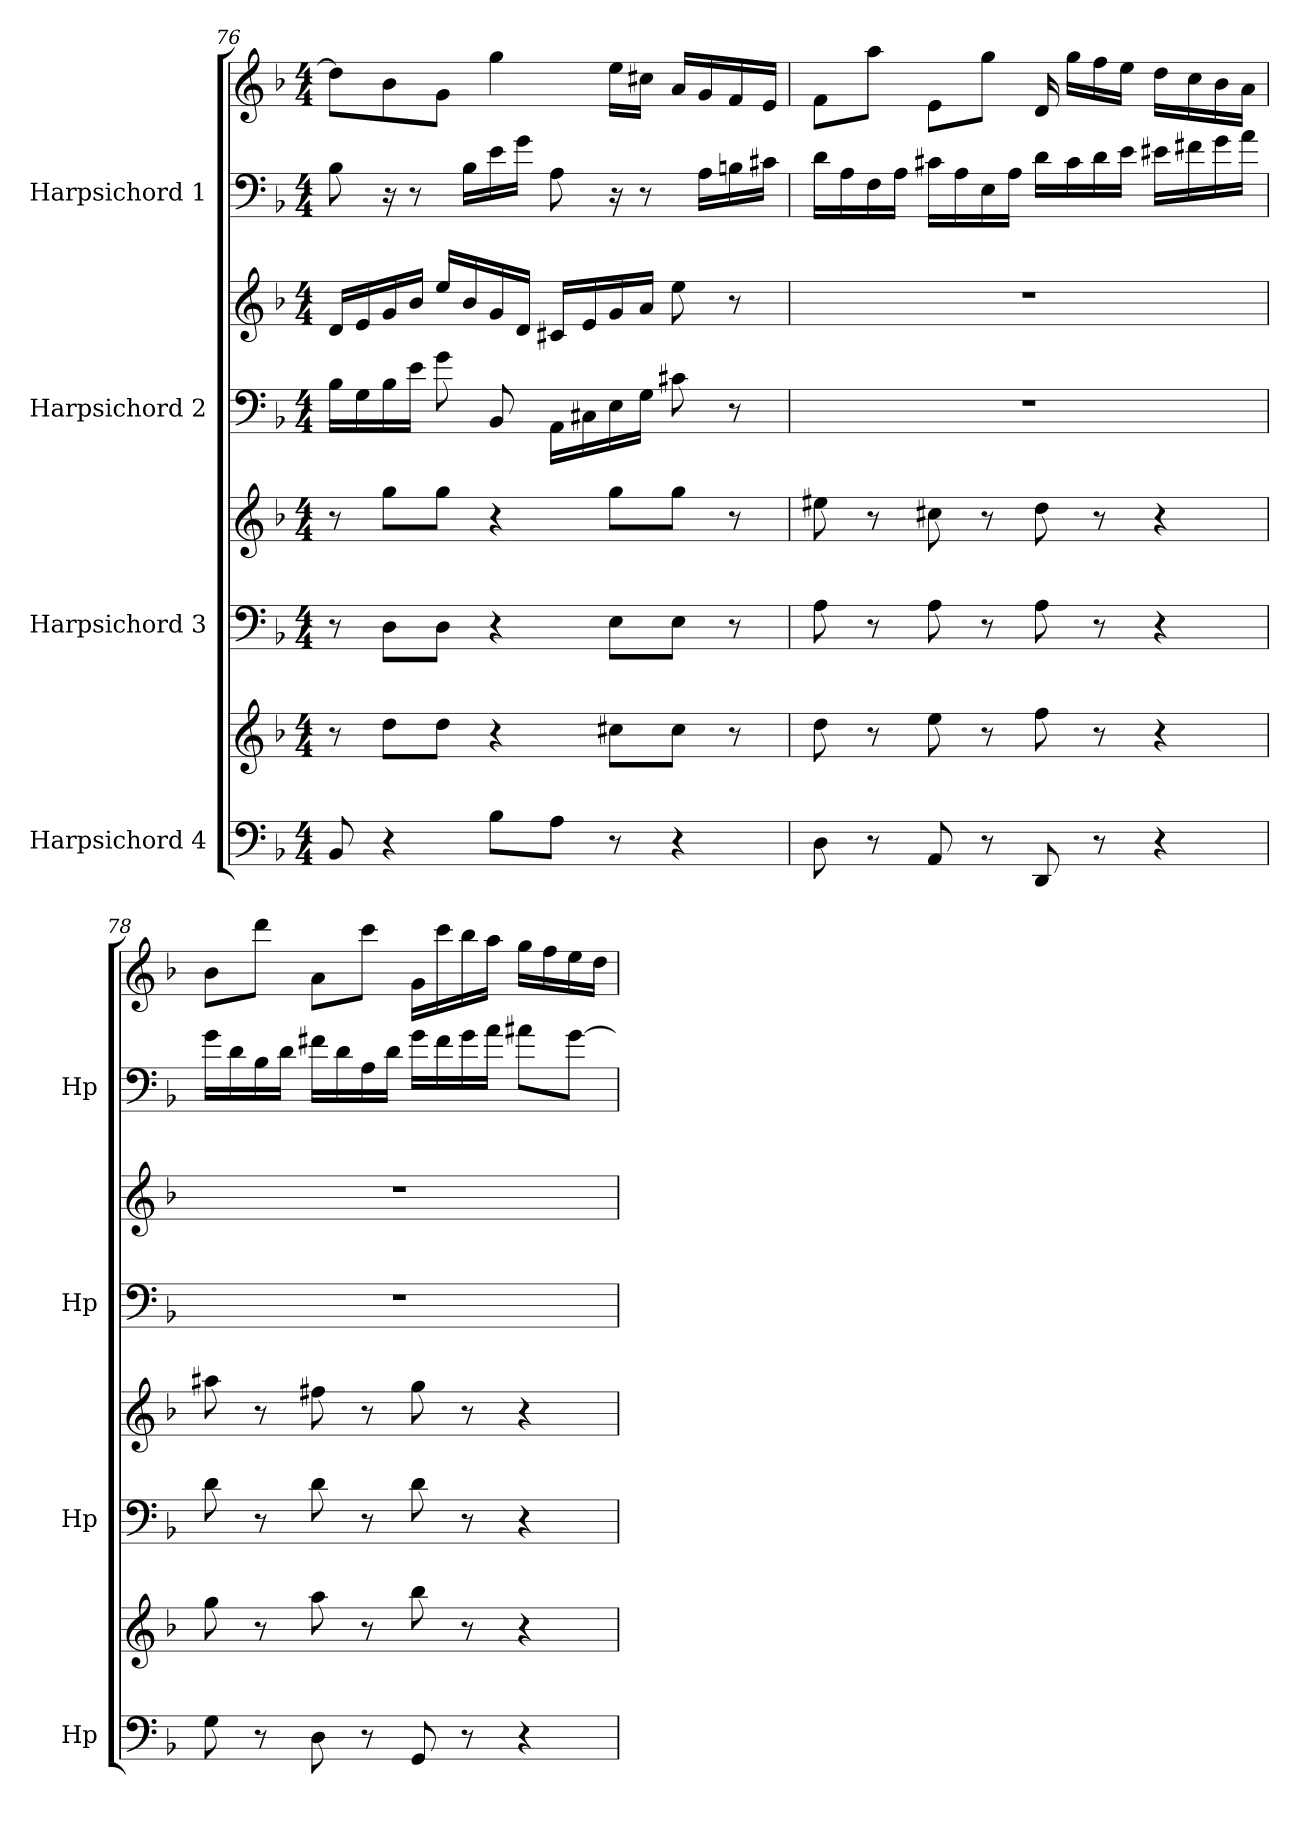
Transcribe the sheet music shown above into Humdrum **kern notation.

**kern	**kern	**kern	**kern	**kern	**kern	**kern	**kern
*part4	*part4	*part3	*part3	*part2	*part2	*part1	*part1
*staff8	*staff7	*staff6	*staff5	*staff4	*staff3	*staff2	*staff1
*I"Harpsichord 4	*	*I"Harpsichord 3	*	*I"Harpsichord 2	*	*I"Harpsichord 1	*
*I'Hp	*	*I'Hp	*	*I'Hp	*	*I'Hp	*
!!LO:LB:g=z
*clefF4	*clefG2	*clefF4	*clefG2	*clefF4	*clefG2	*clefF4	*clefG2
*k[b-]	*k[b-]	*k[b-]	*k[b-]	*k[b-]	*k[b-]	*k[b-]	*k[b-]
*M4/4	*M4/4	*M4/4	*M4/4	*M4/4	*M4/4	*M4/4	*M4/4
=76	=76	=76	=76	=76	=76	=76	=76
8BB-/	8r	8r	8r	16B-\LL	16d/LL	8B-\	8dd\L]
.	.	.	.	16G\	16e/	.	.
4r	8dd\L	8D\L	8gg\L	16B-\	16g/	16r	8b-\
.	.	.	.	16e\JJ	16b-/JJ	8r	.
.	8dd\J	8D\J	8gg\J	8g\	16ee/LL	.	8g\J
.	.	.	.	.	16b-/	16B-\LL	.
8B-\L	4r	4r	4r	8BB-/	16g/	16e\	4gg\
.	.	.	.	.	16d/JJ	16g\JJ	.
8A\J	.	.	.	16AA\LL	16c#X/LL	8A\	.
.	.	.	.	16C#X\	16e/	.	.
8r	8cc#X\L	8E\L	8gg\L	16E\	16g/	16r	16ee\LL
.	.	.	.	16G\JJ	16a/JJ	8r	16cc#X\JJ
4r	8cc#\J	8E\J	8gg\J	8c#X\	8ee\	.	16a/LL
.	.	.	.	.	.	16A\LL	16g/
.	8r	8r	8r	8r	8r	16Bn\	16f/
.	.	.	.	.	.	16c#X\JJ	16e/JJ
=77	=77	=77	=77	=77	=77	=77	=77
8D\	8dd\	8A\	8ee#X\	1r	1r	16d\LL	8f\L
.	.	.	.	.	.	16A\	.
8r	8r	8r	8r	.	.	16F\	8aa\J
.	.	.	.	.	.	16A\JJ	.
8AA/	8ee\	8A\	8cc#X\	.	.	16c#X\LL	8e\L
.	.	.	.	.	.	16A\	.
8r	8r	8r	8r	.	.	16E\	8gg\J
.	.	.	.	.	.	16A\JJ	.
8DD/	8ff\	8A\	8dd\	.	.	16d\LL	16d/
.	.	.	.	.	.	16c#\	16gg\LL
8r	8r	8r	8r	.	.	16d\	16ff\
.	.	.	.	.	.	16e\JJ	16ee\JJ
4r	4r	4r	4r	.	.	16e#X\LL	16dd\LL
.	.	.	.	.	.	16f#X\	16cc\
.	.	.	.	.	.	16g\	16b-\
.	.	.	.	.	.	16a\JJ	16a\JJ
=78	=78	=78	=78	=78	=78	=78	=78
8G\	8gg\	8d\	8aa#X\	1r	1r	16g\LL	8b-\L
.	.	.	.	.	.	16d\	.
8r	8r	8r	8r	.	.	16B-\	8ddd\J
.	.	.	.	.	.	16d\JJ	.
8D\	8aa\	8d\	8ff#X\	.	.	16f#X\LL	8a\L
.	.	.	.	.	.	16d\	.
8r	8r	8r	8r	.	.	16A\	8ccc\J
.	.	.	.	.	.	16d\JJ	.
8GG/	8bb-\	8d\	8gg\	.	.	16g\LL	16g\LL
.	.	.	.	.	.	16f#\	16ccc\
8r	8r	8r	8r	.	.	16g\	16bb-\
.	.	.	.	.	.	16a\JJ	16aa\JJ
4r	4r	4r	4r	.	.	8a#X\L	16gg\LL
.	.	.	.	.	.	.	16ff\
.	.	.	.	.	.	[8g\J	16ee\
.	.	.	.	.	.	.	16dd\JJ
=	=	=	=	=	=	=	=
*-	*-	*-	*-	*-	*-	*-	*-
